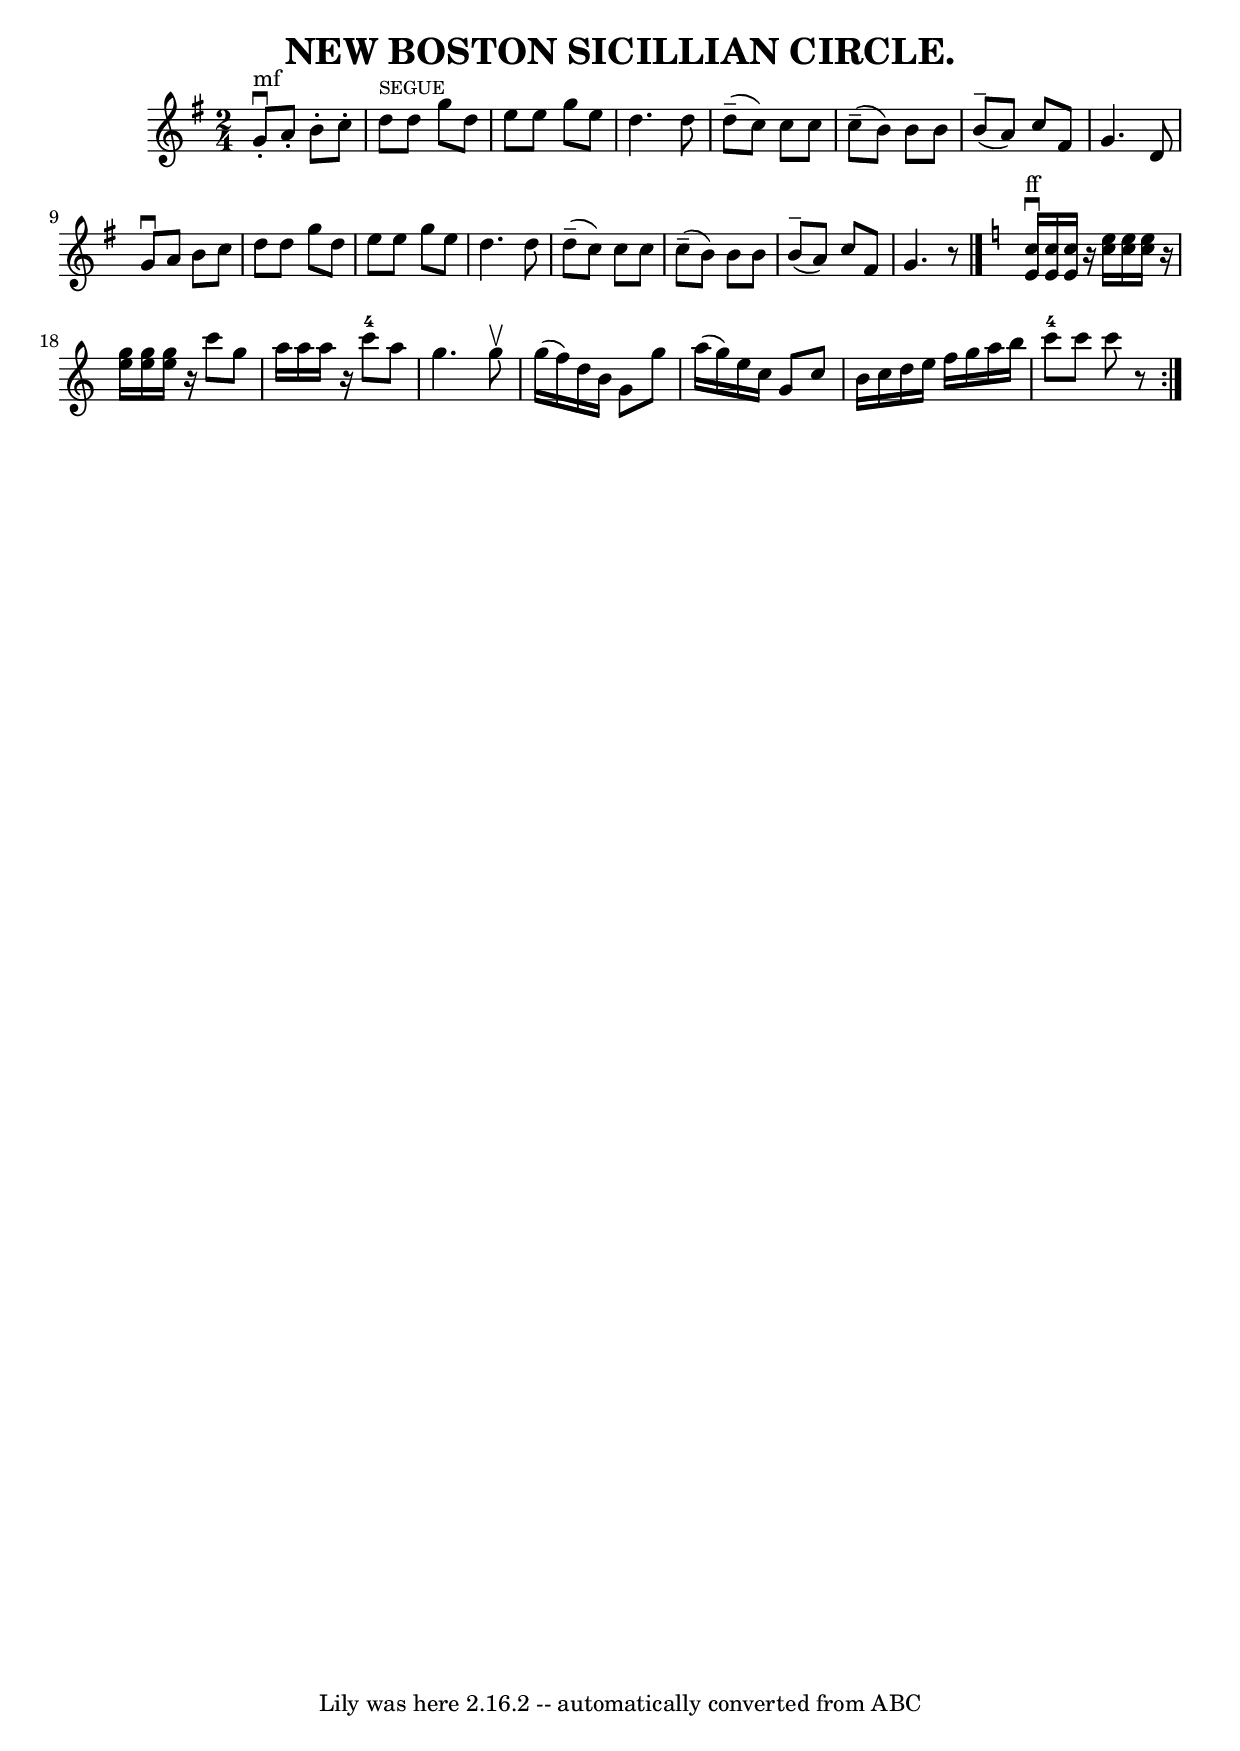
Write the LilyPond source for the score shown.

\version "2.7.40"
\include "Mammoth.ily"
\header {
	%% book = "Coles 26.5"
	crossRefNumber = "5"
	footnotes = "\\\\SICILLIAN CIRCLE. -- Right and left.  Cross four hands half round,\\\\back with left hands.  Ladies chain.  All forward and back,\\\\forward, pass by  to next couples. [Repeat:.]"
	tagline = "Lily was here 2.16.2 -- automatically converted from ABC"
	title = "NEW BOSTON SICILLIAN CIRCLE."
}
voicedefault =  {


\repeat volta 2 {
\time 2/4 
\key g \major g'8^"mf"^\downbow-. a'8 -. b'8 -. c''8 -. 
|
 d''8^\segue d''8 g''8 d''8  |
 e''8 e''8    
g''8 e''8  |
 d''4. d''8  |
 d''8 (^\tenuto c''8)  
 c''8 c''8  |
 c''8 (^\tenuto b'8) b'8 b'8  |
     
b'8 (^\tenuto a'8) c''8 fis'8  |
 g'4. d'8  |
     
g'8^\downbow a'8 b'8 c''8  |
 d''8 d''8 g''8 d''8  
|
 e''8 e''8 g''8 e''8  |
 d''4. d''8  |
     
d''8 (^\tenuto c''8) c''8 c''8  |
 c''8 (^\tenuto b'8) 
 b'8 b'8  |
 b'8 (^\tenuto a'8) c''8 fis'8  |
   
g'4.    r8 \bar "|."   
\key c \major     << c''16^"ff"^\downbow e'16   >> 
<< c''16 e'16   >> << c''16 e'16   >>   r16 << e''16 c''16   >> 
<< e''16 c''16   >> << e''16 c''16   >> r16   |
   << g''16   
 e''16   >> << g''16 e''16   >> << g''16 e''16   >>   r16 c'''8    
g''8    |
 a''16 a''16 a''16    r16 c'''8-4 a''8    
|
 g''4. g''8^\upbow |
 g''16 (f''16) d''16    
b'16 g'8 g''8    |
 a''16 (g''16) e''16 c''16 g'8   
 c''8  |
 b'16 c''16 d''16 e''16 f''16 g''16 a''16    
b''16  |
 c'''8-4 c'''8 c'''8    r8 }   
}

\score{
    <<

	\context Staff="default"
	{
	    \voicedefault 
	}

    >>
	\layout {
	}
	\midi {}
}
